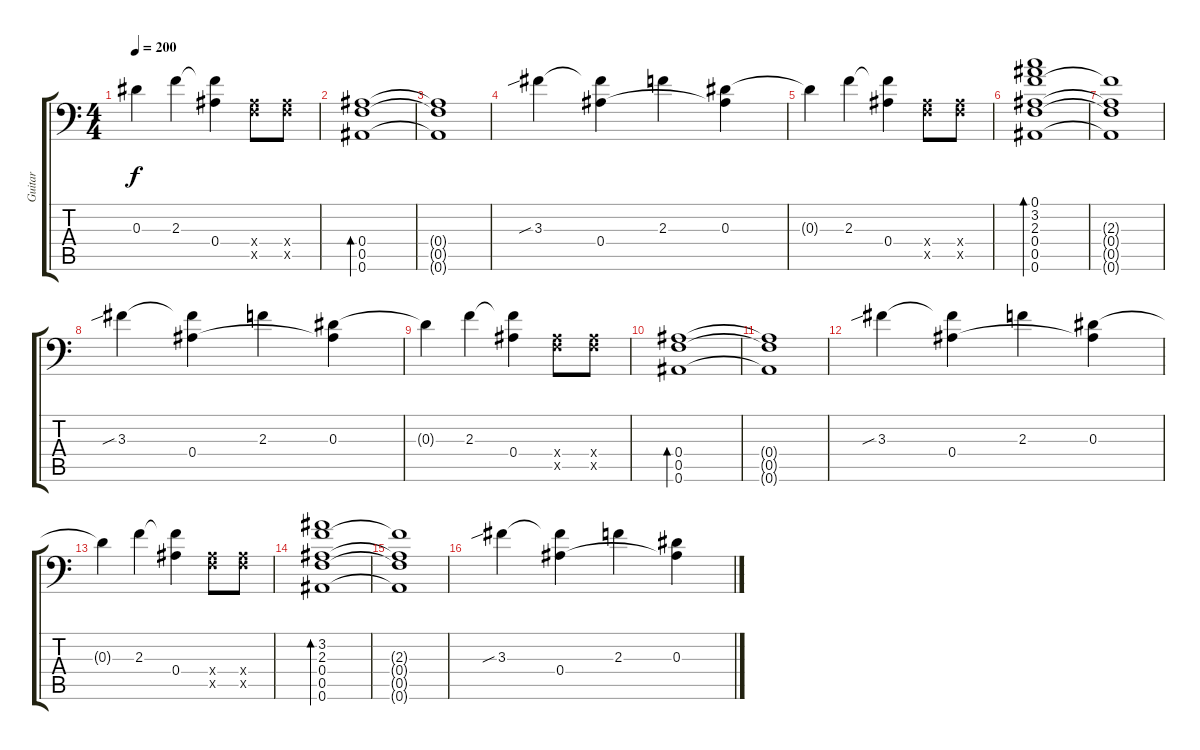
\track ("Guitar" "Guitar") {instrument distortionguitar}
\staff {score tabs}
\tuning (C4 G3 Eb3 Bb2 F2 Bb1) {hide}
\ts (4 4)
\tempo 200
\clef f4
\ks c
0.3{t}.4{dy f} 2.3.4 (2.3{t} 0.4).4 (0.4{x} 0.5{x}).8 (0.4{x} 0.5{x}).8 |
(0.4 0.5 0.6).1{bd 120} |
(0.4{t} 0.5{t} 0.6{t}).1 |
3.3{sib}.4 (3.3{t} 0.4).4 2.3.4 (0.3 0.4{t}).4 |
0.3{t}.4 2.3.4 (2.3{t} 0.4).4 (0.4{x} 0.5{x}).8 (0.4{x} 0.5{x}).8 |
(0.1 3.2 2.3 0.4 0.5 0.6).1{bd 120} |
(2.3{t} 0.4{t} 0.5{t} 0.6{t}).1 |
3.3{sib}.4 (3.3{t} 0.4).4 2.3.4 (0.3 0.4{t}).4 |
0.3{t}.4 2.3.4 (2.3{t} 0.4).4 (0.4{x} 0.5{x}).8 (0.4{x} 0.5{x}).8 |
(0.4 0.5 0.6).1{bd 120} |
(0.4{t} 0.5{t} 0.6{t}).1 |
3.3{sib}.4 (3.3{t} 0.4).4 2.3.4 (0.3 0.4{t}).4 |
0.3{t}.4 2.3.4 (2.3{t} 0.4).4 (0.4{x} 0.5{x}).8 (0.4{x} 0.5{x}).8 |
(3.2 2.3 0.4 0.5 0.6).1{bd 120} |
(2.3{t} 0.4{t} 0.5{t} 0.6{t}).1 |
3.3{sib}.4 (3.3{t} 0.4).4 2.3.4 (0.3 0.4{t}).4
